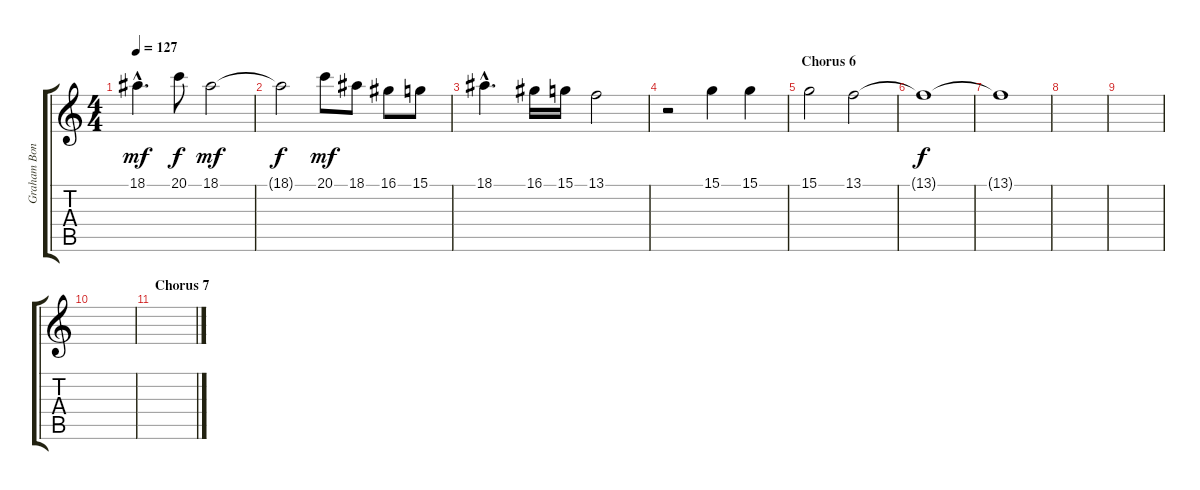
\track ("Graham Bonnet" "Graham Bon") {instrument brasssection}
\staff {score tabs}
\tuning (E4 B3 G3 D3 A2 E2) {hide}
\ts (4 4)
\tempo 127
\clef g2
\ks c
18.1{hac}.4{d dy mf} 20.1.8{dy f} 18.1.2{dy mf} |
18.1{t}.2{dy f} 20.1.8{dy mf} 18.1.8 16.1.8 15.1.8 |
18.1{hac}.4{d} 16.1.16 15.1.16 13.1.2 |
r.2 15.1.4 15.1.4 |
\section ("" "Chorus 6")
15.1.2 13.1.2 |
13.1{t}.1{dy f} |
13.1{t}.1 |
|
|
|
\section ("" "Chorus 7")
